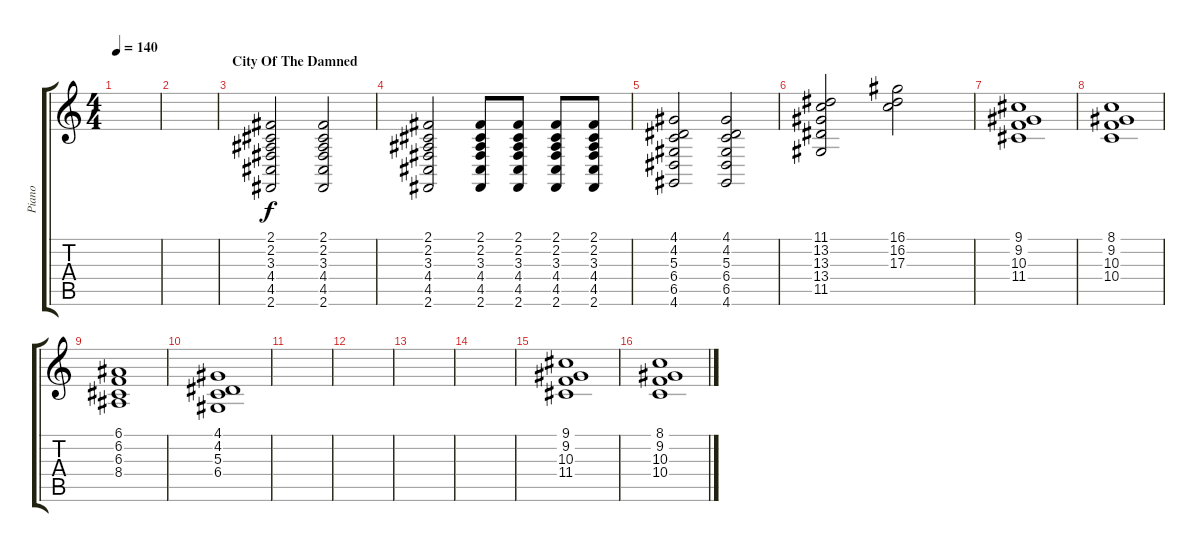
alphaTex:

\track ("Piano" "Piano") {instrument acousticgrandpiano}
\staff {score tabs}
\tuning (E4 B3 G3 D3 A2 E2) {hide}
\ts (4 4)
\tempo 140
\clef g2
\ks c
|
|
\section ("" "City Of The Damned")
(2.1 2.2 3.3 4.4 4.5 2.6).2 (2.1 2.2 3.3 4.4 4.5 2.6).2 |
(2.1 2.2 3.3 4.4 4.5 2.6).2 (2.1 2.2 3.3 4.4 4.5 2.6).8 (2.1 2.2 3.3 4.4 4.5 2.6).8 (2.1 2.2 3.3 4.4 4.5 2.6).8 (2.1 2.2 3.3 4.4 4.5 2.6).8 |
(4.1 4.2 5.3 6.4 6.5 4.6).2 (4.1 4.2 5.3 6.4 6.5 4.6).2 |
(11.1 13.2 13.3 13.4 11.5).2 (16.1 16.2 17.3).2 |
(9.1 9.2 10.3 11.4).1 |
(8.1 9.2 10.3 10.4).1 |
(6.1 6.2 6.3 8.4).1 |
(4.1 4.2 5.3 6.4).1 |
|
|
|
|
(9.1 9.2 10.3 11.4).1 |
(8.1 9.2 10.3 10.4).1
